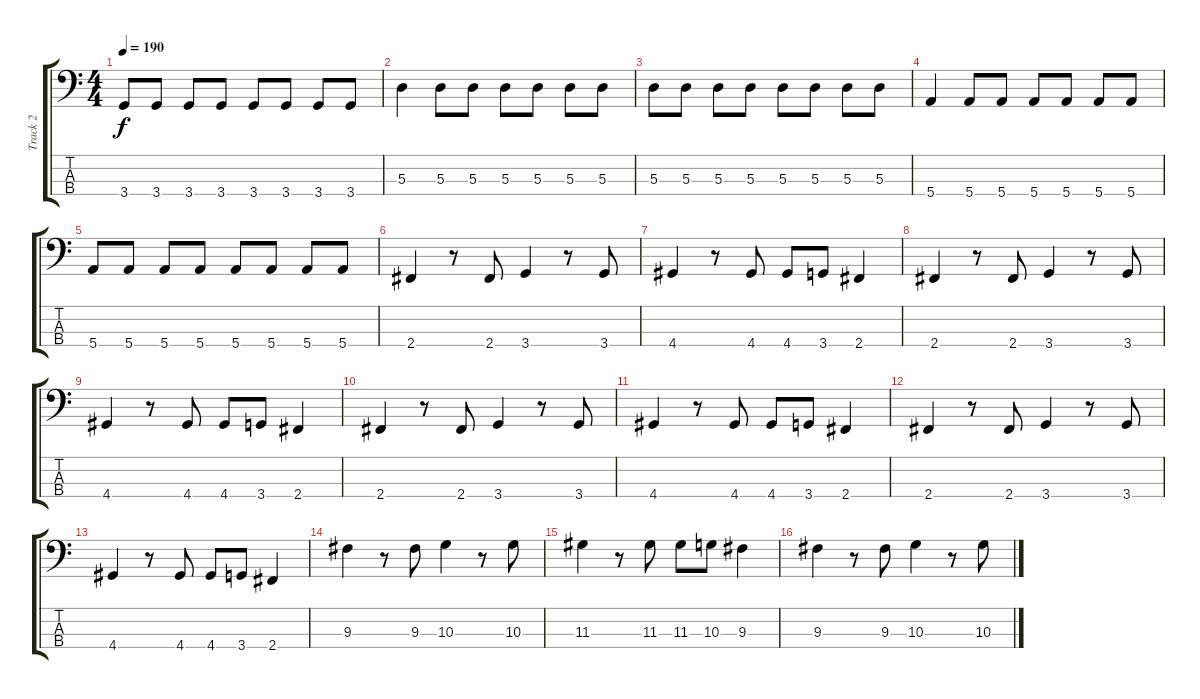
\track ("Track 2" "Track 2") {instrument electricbasspick}
\staff {score tabs}
\tuning (G2 D2 A1 E1) {hide}
\ts (4 4)
\tempo 190
\clef f4
\ks c
3.4.8{dy f} 3.4.8 3.4.8 3.4.8 3.4.8 3.4.8 3.4.8 3.4.8 |
5.3.4 5.3.8 5.3.8 5.3.8 5.3.8 5.3.8 5.3.8 |
5.3.8 5.3.8 5.3.8 5.3.8 5.3.8 5.3.8 5.3.8 5.3.8 |
5.4.4 5.4.8 5.4.8 5.4.8 5.4.8 5.4.8 5.4.8 |
5.4.8 5.4.8 5.4.8 5.4.8 5.4.8 5.4.8 5.4.8 5.4.8 |
2.4.4 r.8 2.4.8 3.4.4 r.8 3.4.8 |
4.4.4 r.8 4.4.8 4.4.8 3.4.8 2.4.4 |
2.4.4 r.8 2.4.8 3.4.4 r.8 3.4.8 |
4.4.4 r.8 4.4.8 4.4.8 3.4.8 2.4.4 |
2.4.4 r.8 2.4.8 3.4.4 r.8 3.4.8 |
4.4.4 r.8 4.4.8 4.4.8 3.4.8 2.4.4 |
2.4.4 r.8 2.4.8 3.4.4 r.8 3.4.8 |
4.4.4 r.8 4.4.8 4.4.8 3.4.8 2.4.4 |
9.3.4 r.8 9.3.8 10.3.4 r.8 10.3.8 |
11.3.4 r.8 11.3.8 11.3.8 10.3.8 9.3.4 |
9.3.4 r.8 9.3.8 10.3.4 r.8 10.3.8
